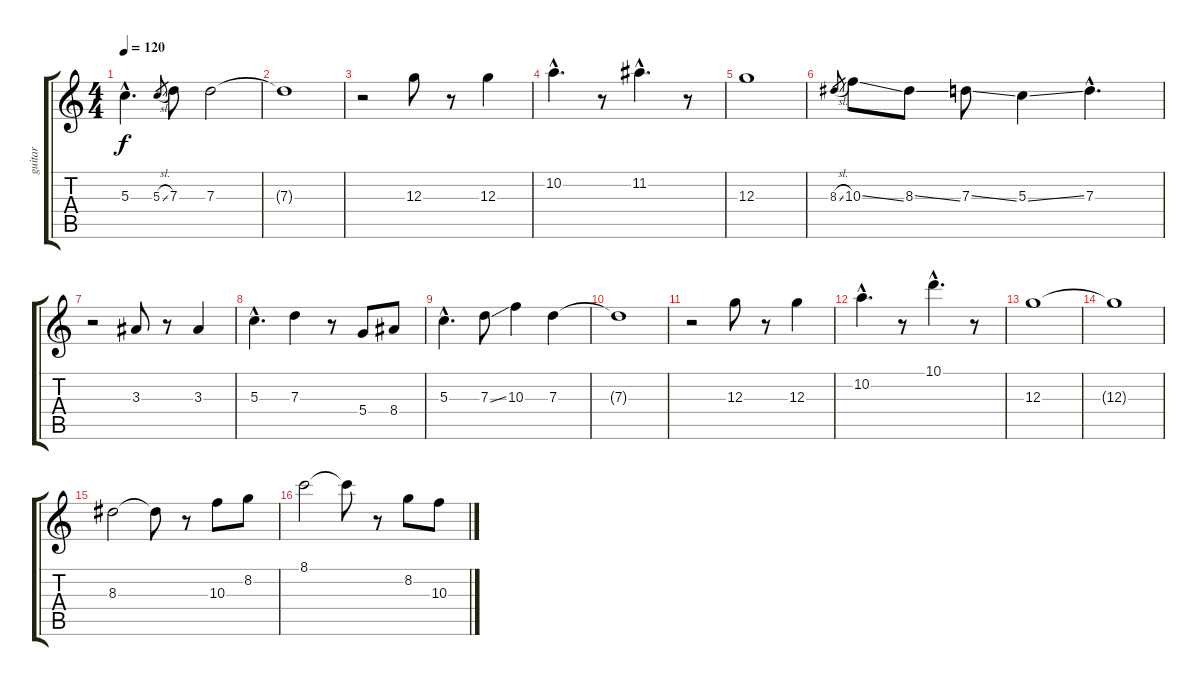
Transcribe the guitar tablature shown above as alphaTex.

\track ("guitar" "guitar") {instrument distortionguitar}
\staff {score tabs}
\tuning (E4 B3 G3 D3 A2 E2) {hide}
\ts (4 4)
\tempo 120
\clef g2
\ks c
5.3{hac}.4{d dy f} 5.3{sl}.8{gr} 7.3.8 7.3.2 |
7.3{t}.1 |
r.2 12.3.8 r.8 12.3.4 |
10.2{hac}.4{d} r.8 11.2{hac}.4{d} r.8 |
12.3.1 |
8.3{sl}.8{gr} 10.3{ss}.8{volume 12} 8.3{ss}.8 7.3{ss}.8 5.3{ss}.4 7.3{hac}.4{d} |
r.2{volume 14} 3.3.8 r.8 3.3.4 |
5.3{hac}.4{d} 7.3.4 r.8 5.4.8 8.4.8 |
5.3{hac}.4{d} 7.3{ss}.8 10.3.4 7.3.4 |
7.3{t}.1 |
r.2 12.3.8 r.8 12.3.4 |
10.2{hac}.4{d} r.8 10.1{hac}.4{d} r.8 |
12.3.1 |
12.3{t}.1 |
8.3.2 8.3{t}.8 r.8 10.3.8 8.2.8 |
8.1.2 8.1{t}.8 r.8 8.2.8 10.3.8
